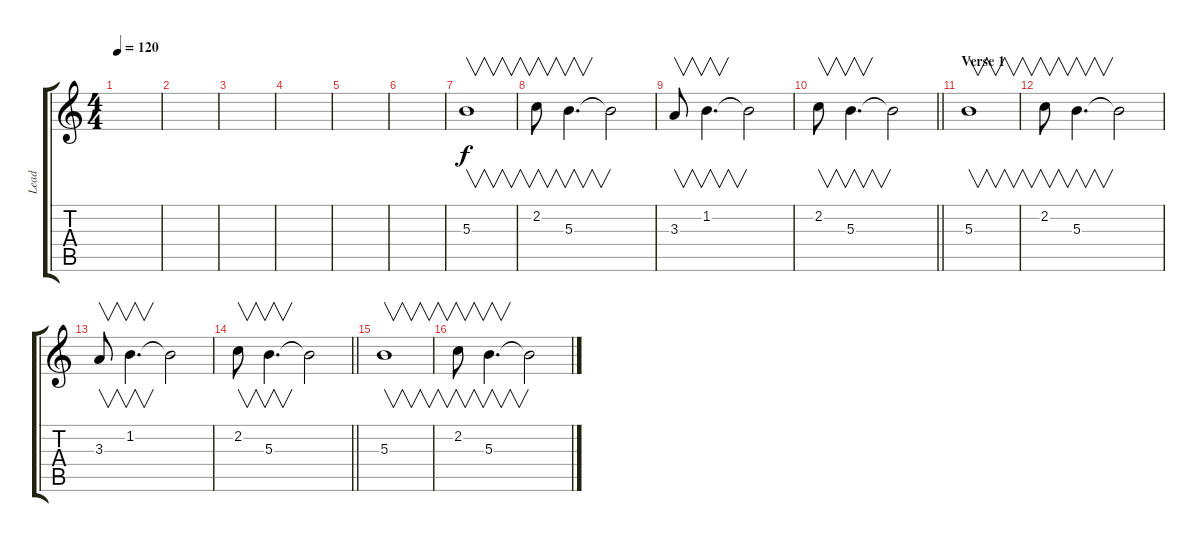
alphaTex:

\track ("Lead" "Lead") {instrument electricguitarjazz}
\staff {score tabs}
\tuning (Eb4 Bb3 Gb3 Db3 Ab2 Db2) {hide}
\ts (4 4)
\tempo 120
\clef g2
\ks c
|
|
|
|
|
|
5.3.1{v} |
2.2.8{v} 5.3.4{v d} 5.3{t}.2 |
3.3.8{v} 1.2.4{v d} 1.2{t}.2 |
\barLineRight lightlight
2.2.8{v} 5.3.4{v d} 5.3{t}.2 |
\section ("" "Verse 1")
5.3.1{v} |
2.2.8{v} 5.3.4{v d} 5.3{t}.2 |
3.3.8{v} 1.2.4{v d} 1.2{t}.2 |
\barLineRight lightlight
2.2.8{v} 5.3.4{v d} 5.3{t}.2 |
5.3.1{v} |
2.2.8{v} 5.3.4{v d} 5.3{t}.2
